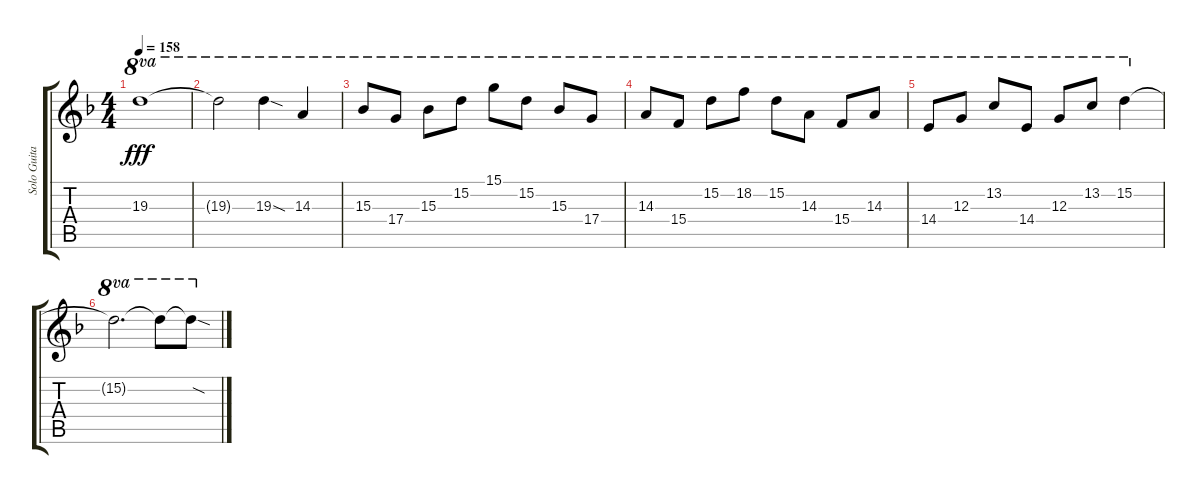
\track ("Solo Guitar 2" "Solo Guita") {instrument distortionguitar}
\staff {score tabs}
\tuning (E4 B3 G3 D3 A2 D2) {hide}
\ts (4 4)
\tempo 158
\clef g2
\ks f
19.3.1{ot 8va dy fff} |
19.3{t}.2{ot 8va} 19.3{sod}.4{ot 8va} 14.3.4{ot 8va} |
15.3.8{ot 8va} 17.4.8{ot 8va} 15.3.8{ot 8va} 15.2.8{ot 8va} 15.1.8{ot 8va} 15.2.8{ot 8va} 15.3.8{ot 8va} 17.4.8{ot 8va} |
14.3.8{ot 8va} 15.4.8{ot 8va} 15.2.8{ot 8va} 18.2.8{ot 8va} 15.2.8{ot 8va} 14.3.8{ot 8va} 15.4.8{ot 8va} 14.3.8{ot 8va} |
14.4.8{ot 8va} 12.3.8{ot 8va} 13.2.8{ot 8va} 14.4.8{ot 8va} 12.3.8{ot 8va} 13.2.8{ot 8va} 15.2.4{ot 8va} |
15.2{t}.2{d ot 8va} 15.2{t}.8{ot 8va} 15.2{sod t}.8{ot 8va}
